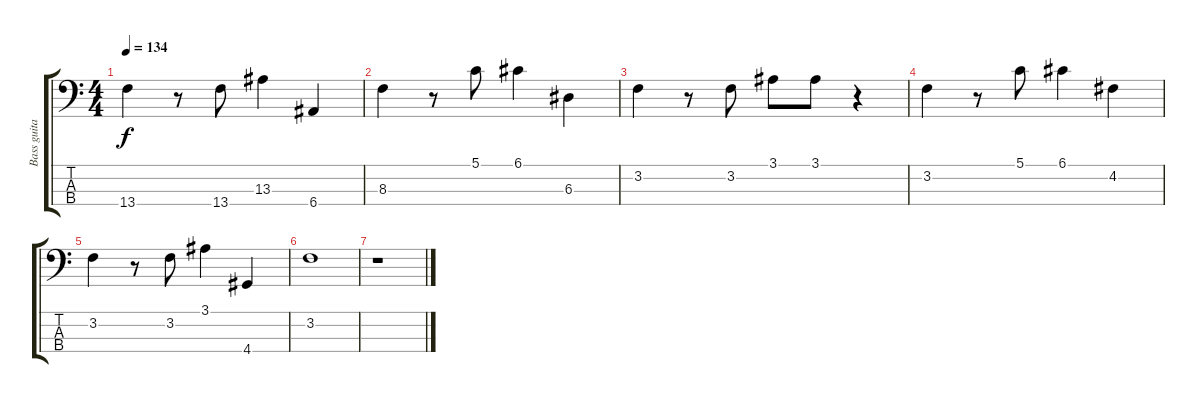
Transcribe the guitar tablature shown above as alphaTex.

\track ("Bass guitar" "Bass guita") {instrument electricbassfinger}
\staff {score tabs}
\tuning (G2 D2 A1 E1) {hide}
\ts (4 4)
\tempo 134
\clef f4
\ks c
13.4.4{dy f} r.8 13.4.8 13.3.4 6.4.4 |
8.3.4 r.8 5.1.8 6.1.4 6.3.4 |
3.2.4 r.8 3.2.8 3.1.8 3.1.8 r.4 |
3.2.4 r.8 5.1.8 6.1.4 4.2.4 |
3.2.4 r.8 3.2.8 3.1.4 4.4.4 |
3.2.1 |
r.1
